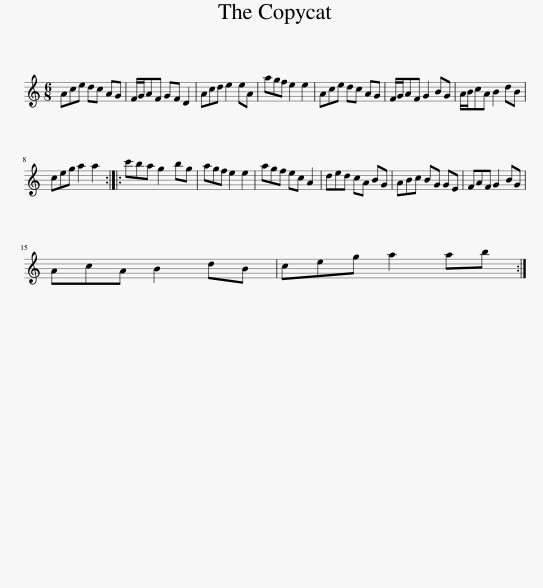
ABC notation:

X:1
L:1/8
M:6/8
I:linebreak $
K:C
V:1 treble
V:1
 Ace dc AG | F/G/AF GF D2 | Acd e2 eA | agf e2 e2 | Ace dc AG | %5
 F/G/AF G2 BG | A/B/cA B2 dB |$ ceg a2 a2 :: c'ba g2 bg | agf e2 e2 | %10
 agf ec A2 | ded cA BG | ABc BG GE | FAF G2 BG |$ AcA B2 dB | %15
 ceg a2 ab :| %16
